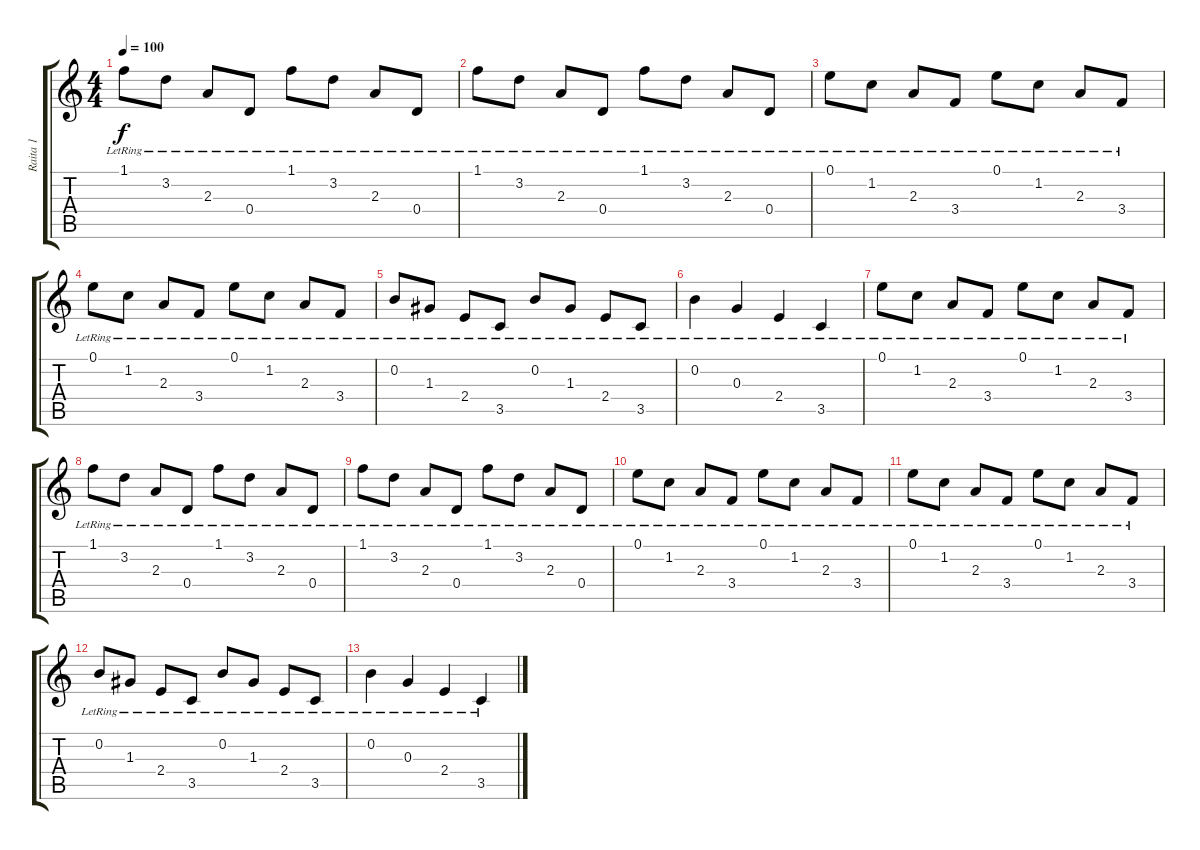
\track ("Raita 1" "Raita 1") {instrument acousticguitarnylon}
\staff {score tabs}
\tuning (E4 B3 G3 D3 A2 E2) {hide}
\ts (4 4)
\tempo 100
\clef g2
\ks c
1.1{lr}.8{dy f} 3.2{lr}.8 2.3{lr}.8 0.4{lr}.8 1.1{lr}.8 3.2{lr}.8 2.3{lr}.8 0.4{lr}.8 |
1.1{lr}.8 3.2{lr}.8 2.3{lr}.8 0.4{lr}.8 1.1{lr}.8 3.2{lr}.8 2.3{lr}.8 0.4{lr}.8 |
0.1{lr}.8 1.2{lr}.8 2.3{lr}.8 3.4{lr}.8 0.1{lr}.8 1.2{lr}.8 2.3{lr}.8 3.4{lr}.8 |
0.1{lr}.8 1.2{lr}.8 2.3{lr}.8 3.4{lr}.8 0.1{lr}.8 1.2{lr}.8 2.3{lr}.8 3.4{lr}.8 |
0.2{lr}.8 1.3{lr}.8 2.4{lr}.8 3.5{lr}.8 0.2{lr}.8 1.3{lr}.8 2.4{lr}.8 3.5{lr}.8 |
0.2{lr}.4 0.3{lr}.4 2.4{lr}.4 3.5{lr}.4 |
0.1{lr}.8 1.2{lr}.8 2.3{lr}.8 3.4{lr}.8 0.1{lr}.8 1.2{lr}.8 2.3{lr}.8 3.4{lr}.8 |
1.1{lr}.8 3.2{lr}.8 2.3{lr}.8 0.4{lr}.8 1.1{lr}.8 3.2{lr}.8 2.3{lr}.8 0.4{lr}.8 |
1.1{lr}.8 3.2{lr}.8 2.3{lr}.8 0.4{lr}.8 1.1{lr}.8 3.2{lr}.8 2.3{lr}.8 0.4{lr}.8 |
0.1{lr}.8 1.2{lr}.8 2.3{lr}.8 3.4{lr}.8 0.1{lr}.8 1.2{lr}.8 2.3{lr}.8 3.4{lr}.8 |
0.1{lr}.8 1.2{lr}.8 2.3{lr}.8 3.4{lr}.8 0.1{lr}.8 1.2{lr}.8 2.3{lr}.8 3.4{lr}.8 |
0.2{lr}.8 1.3{lr}.8 2.4{lr}.8 3.5{lr}.8 0.2{lr}.8 1.3{lr}.8 2.4{lr}.8 3.5{lr}.8 |
0.2{lr}.4 0.3{lr}.4 2.4{lr}.4 3.5{lr}.4
